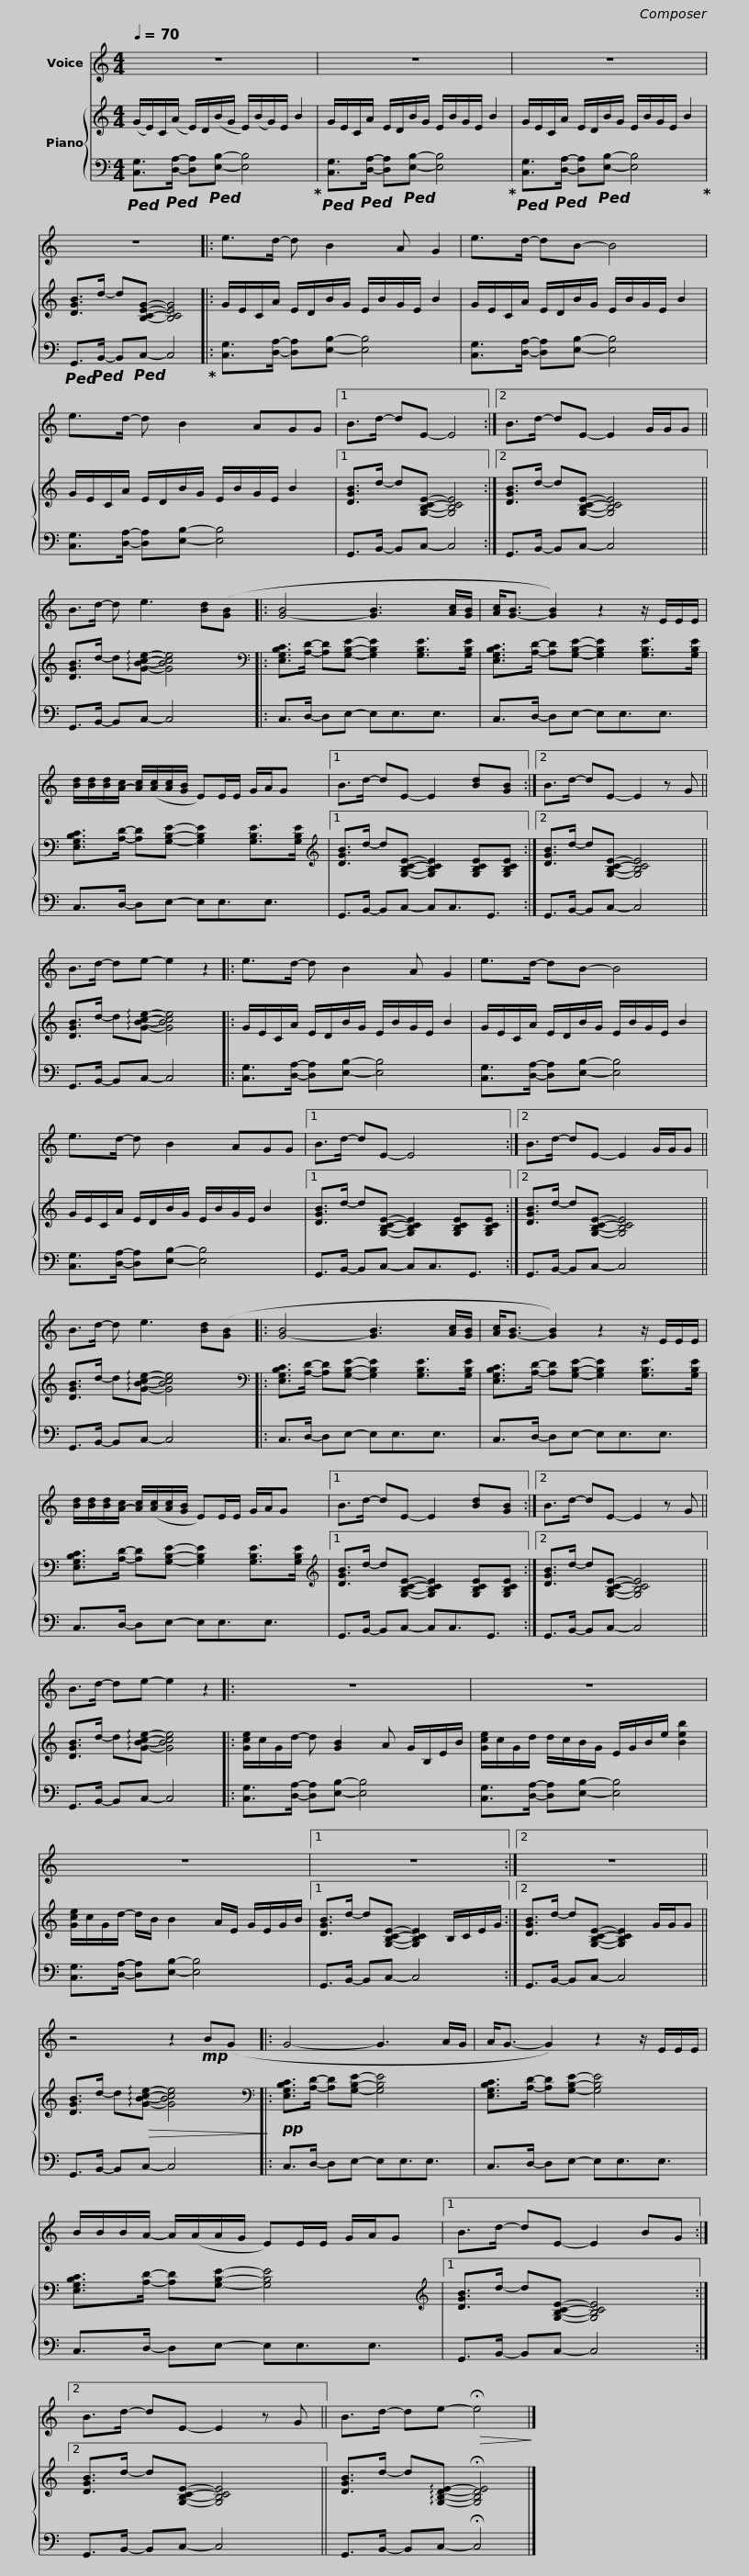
X:1
%%score 1 { 2 | 3 }
L:1/8
Q:1/4=70
M:4/4
I:linebreak $
K:C
V:1 treble
V:2 treble
V:3 bass
V:1
 z8 | z8 | z8 |$ z8 |: e>d- d B2 A G2 | %5
 e>d- dB- B4 |$ e>d- d B2 AGG |1 B>d- dE- E4 :|2$ B>d- dE- E2 G/G/G || B>d- d e3 [Bd]([GB] |: %10
 [G-B]4 [GB]3 [Ac]/[GB]/ |$ [Ac]<[G-B] [GB]2) z2 z/ E/E/E/ | [Bd]/[Bd]/[Bd]/[A-c]/ [Ac]/([Ac]/[Ac]/[GB]/ E)E/E/ G/A/G |1 B>d- dE- E2 [Bd][GB] :|2$ B>d- dE- E2 z G || %15
 B>d- de- e2 z2 |: e>d- d B2 A G2 |$ e>d- dB- B4 | e>d- d B2 AGG |1 B>d- dE- E4 :|2$ %20
 B>d- dE- E2 G/G/G || B>d- d e3 [Bd]([GB] |: [G-B]4 [GB]3 [Ac]/[GB]/ |$ [Ac]<[G-B] [GB]2) z2 z/ E/E/E/ | [Bd]/[Bd]/[Bd]/[A-c]/ [Ac]/([Ac]/[Ac]/[GB]/ E)E/E/ G/A/G |1 %25
 B>d- dE- E2 [Bd][GB] :|2$ B>d- dE- E2 z G || B>d- de- e2 z2 |: z8 |$ z8 | %30
 z8 |1 z8 :|2$ z8 || z4 z2!mp! B(G |: G4- G3 A/G/ |$ %35
 A<G- G2) z2 z/ E/E/E/ | B/B/B/A/- A/(A/A/G/ E)E/E/ G/A/G |1 B>d- dE- E2 BG :|2$ B>d- dE- E2 z G || B>d- de-!>(! !fermata!e4!>)! |] %40
V:2
 (G/E/)C/(A/ E/)D/(B/G/ E/)(B/G/)E/ B2 | G/E/C/A/ E/D/B/G/ E/B/G/E/ B2 | G/E/C/A/ E/D/B/G/ E/B/G/E/ B2 |$ [DGB]>d- d[B,CEG]- [B,CEG]4 |: G/E/C/A/ E/D/B/G/ E/B/G/E/ B2 | %5
 G/E/C/A/ E/D/B/G/ E/B/G/E/ B2 |$ G/E/C/A/ E/D/B/G/ E/B/G/E/ B2 |1 [DGB]>d- d[G,B,CE]- [G,B,CE]4 :|2$ [DGB]>d- d[G,B,CE]- [G,B,CE]4 || [DGB]>d- d!arpeggio![GBce]- [GBce]4 |: %10
[K:bass] [E,G,B,C]>[A,D]- [A,D][G,B,E]- [G,B,E]2 [G,B,E]>[G,B,E] |$ [E,G,B,C]>[A,D]- [A,D][G,B,E]- [G,B,E]2 [G,B,E]>[G,B,E] | [E,G,B,C]>[A,D]- [A,D][G,B,E]- [G,B,E]2 [G,B,E]>[G,B,E] |1[K:treble] [DGB]>d- d[G,B,CE]- [G,B,CE]2 [G,B,CE][G,B,CE] :|2$ [DGB]>d- d[G,B,CE]- [G,B,CE]4 || %15
 [DGB]>d- d!arpeggio![GBce]- [GBce]4 |: G/E/C/A/ E/D/B/G/ E/B/G/E/ B2 |$ G/E/C/A/ E/D/B/G/ E/B/G/E/ B2 | G/E/C/A/ E/D/B/G/ E/B/G/E/ B2 |1 [DGB]>d- d[G,B,CE]- [G,B,CE]2 [G,B,CE][G,B,CE] :|2$ %20
 [DGB]>d- d[G,B,CE]- [G,B,CE]4 || [DGB]>d- d!arpeggio![GBce]- [GBce]4 |:[K:bass] [E,G,B,C]>[A,D]- [A,D][G,B,E]- [G,B,E]2 [G,B,E]>[G,B,E] |$ [E,G,B,C]>[A,D]- [A,D][G,B,E]- [G,B,E]2 [G,B,E]>[G,B,E] | [E,G,B,C]>[A,D]- [A,D][G,B,E]- [G,B,E]2 [G,B,E]>[G,B,E] |1 %25
[K:treble] [DGB]>d- d[G,B,CE]- [G,B,CE]2 [G,B,CE][G,B,CE] :|2$ [DGB]>d- d[G,B,CE]- [G,B,CE]4 || [DGB]>d- d!arpeggio![GBce]- [GBce]4 |: [Gce]/c/G/d/- d [GB]2 A G/B,/E/B/ |$ [Gce]/c/G/d/ d/c/B/G/ E/G/B/e/ [Beb]2 | %30
 [Gce]/c/G/d/- d/B/ B2 A/E/ G/E/G/B/ |1 [DGB]>d- d[G,B,CE]- [G,B,CE]2 B,/C/E/G/ :|2$ [DGB]>d- d[G,B,CE]- [G,B,CE]2 G/G/G || [DGB]>d- d!>(!!arpeggio![GBce]- [GBce]4!>)! |:[K:bass]!pp! [E,G,B,C]>[A,D]- [A,D][G,B,E]- [G,B,E]4 |$ %35
 [E,G,B,C]>[A,D]- [A,D][G,B,E]- [G,B,E]4 | [E,G,B,C]>[A,D]- [A,D][G,B,E]- [G,B,E]4 |1[K:treble] [DGB]>d- d[G,B,CE]- [G,B,CE]4 :|2$ [DGB]>d- d[G,B,CE]- [G,B,CE]4 || [DGB]>d- d!arpeggio![G,B,DE]- !fermata![G,B,DE]4 |] %40
V:3
!ped! [C,G,]>!ped![D,A,]- [D,A,]!ped![E,B,]- [E,B,]4!ped-up! |!ped! [C,G,]>!ped![D,A,]- [D,A,]!ped![E,B,]- [E,B,]4!ped-up! |!ped! [C,G,]>!ped![D,A,]- [D,A,]!ped![E,B,]- [E,B,]4!ped-up! |$!ped! G,,>!ped!B,,- B,,!ped!C,- C,4!ped-up! |: [C,G,]>[D,A,]- [D,A,][E,B,]- [E,B,]4 | %5
 [C,G,]>[D,A,]- [D,A,][E,B,]- [E,B,]4 |$ [C,G,]>[D,A,]- [D,A,][E,B,]- [E,B,]4 |1 G,,>B,,- B,,C,- C,4 :|2$ G,,>B,,- B,,C,- C,4 || G,,>B,,- B,,C,- C,4 |: %10
 C,>D,- D,E,- E,E,3/2E,3/2 |$ C,>D,- D,E,- E,E,3/2E,3/2 | C,>D,- D,E,- E,E,3/2E,3/2 |1 G,,>B,,- B,,C,- C,C,3/2G,,3/2 :|2$ G,,>B,,- B,,C,- C,4 || %15
 G,,>B,,- B,,C,- C,4 |: [C,G,]>[D,A,]- [D,A,][E,B,]- [E,B,]4 |$ [C,G,]>[D,A,]- [D,A,][E,B,]- [E,B,]4 | [C,G,]>[D,A,]- [D,A,][E,B,]- [E,B,]4 |1 G,,>B,,- B,,C,- C,C,3/2G,,3/2 :|2$ %20
 G,,>B,,- B,,C,- C,4 || G,,>B,,- B,,C,- C,4 |: C,>D,- D,E,- E,E,3/2E,3/2 |$ C,>D,- D,E,- E,E,3/2E,3/2 | C,>D,- D,E,- E,E,3/2E,3/2 |1 %25
 G,,>B,,- B,,C,- C,C,3/2G,,3/2 :|2$ G,,>B,,- B,,C,- C,4 || G,,>B,,- B,,C,- C,4 |: [C,G,]>[D,A,]- [D,A,][E,B,]- [E,B,]4 |$ [C,G,]>[D,A,]- [D,A,][E,B,]- [E,B,]4 | %30
 [C,G,]>[D,A,]- [D,A,][E,B,]- [E,B,]4 |1 G,,>B,,- B,,C,- C,4 :|2$ G,,>B,,- B,,C,- C,4 || G,,>B,,- B,,C,- C,4 |: C,>D,- D,E,- E,E,3/2E,3/2 |$ %35
 C,>D,- D,E,- E,E,3/2E,3/2 | C,>D,- D,E,- E,E,3/2E,3/2 |1 G,,>B,,- B,,C,- C,4 :|2$ G,,>B,,- B,,C,- C,4 || G,,>B,,- B,,C,- !fermata!C,4 |] %40
